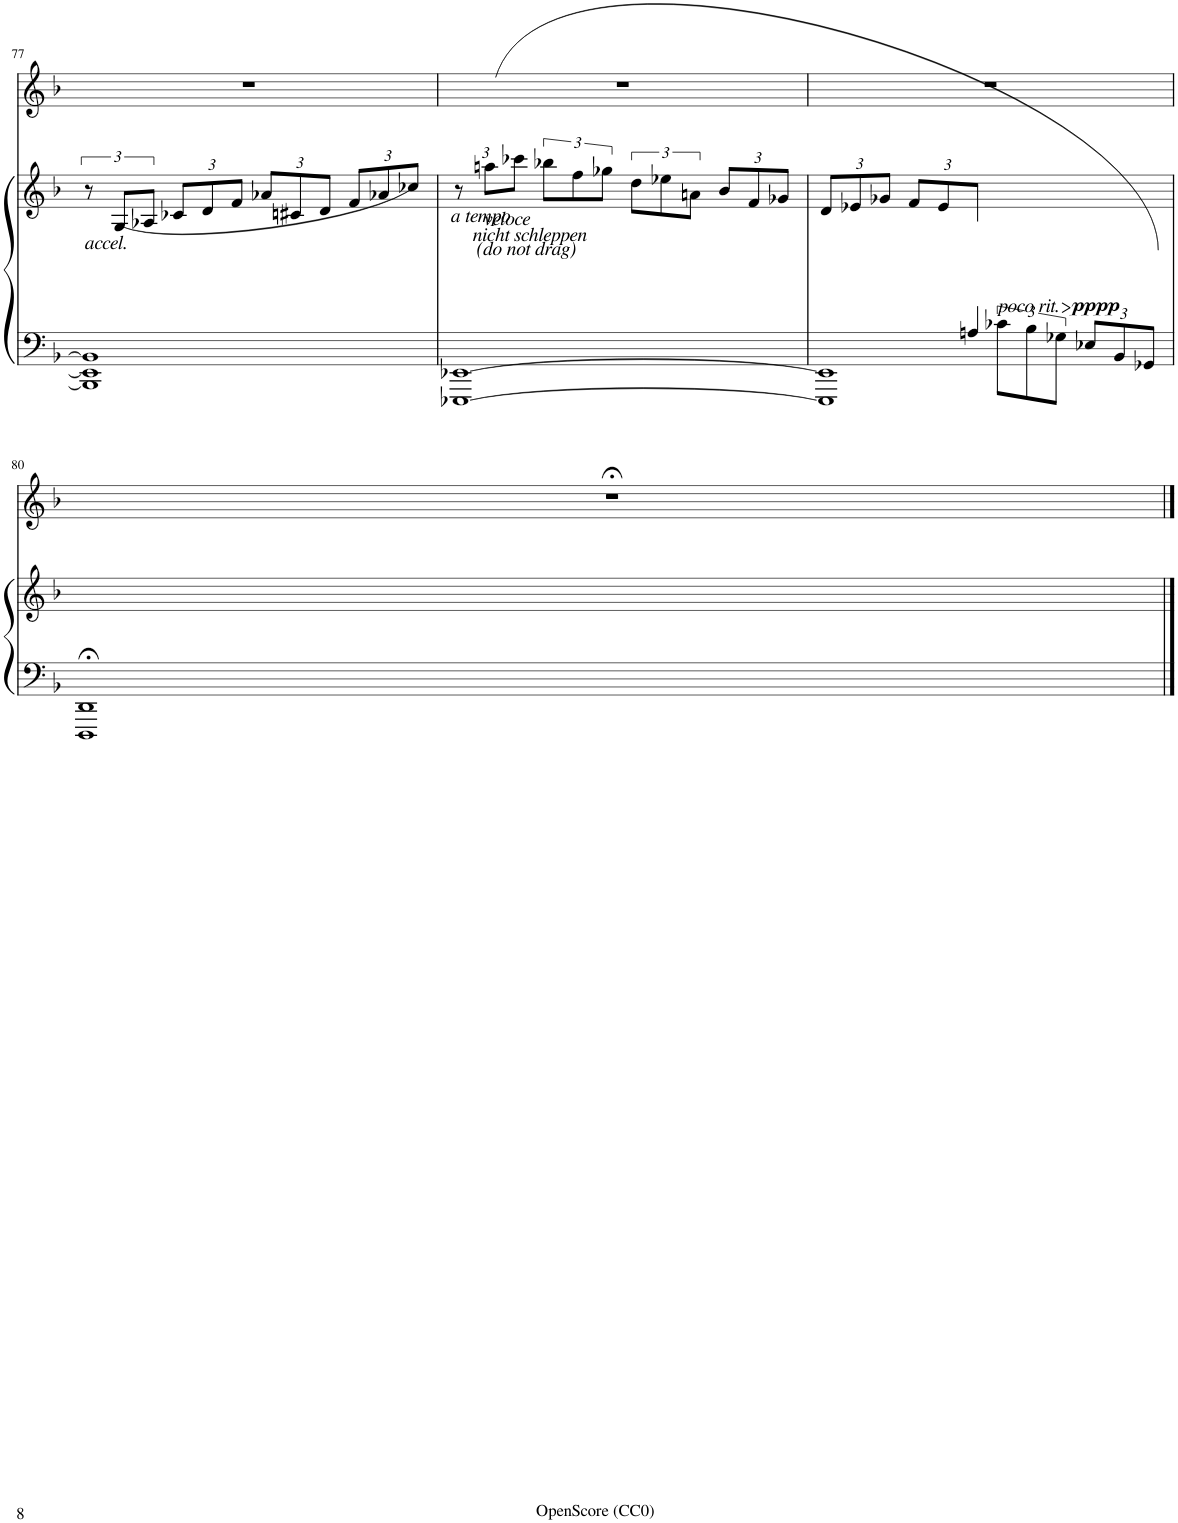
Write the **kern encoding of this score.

**kern	**kern	**dynam	**kern
*part2	*part2	*part2	*part1
*staff3	*staff2	*staff2/3	*staff1
*I"Piano	*	*	*I"Voice
*I'Pno	*	*	*
!!LO:PB:g=z
*clefF4	*clefG2	*	*clefG2
*k[b-]	*k[b-]	*	*k[b-]
*M4/4	*M4/4	*	*M4/4
=77	=77	=77	=77
!	!LO:TX:b:i:t=accel.	!	!
1BBB-] 1EE-] 1BB-]	12r	.	1r
.	(12G/L	.	.
.	12A-X/J	.	.
*	*Xbrackettup	*	*
.	12c-X/L	.	.
.	12d/	.	.
.	12f/J	.	.
.	12a-X/L	.	.
.	12c-/	.	.
.	12d/J	.	.
.	12f/L	.	.
.	12a-X/	.	.
.	12cc-X/J)	.	.
=78	=78	=78	=78
[1EEE-X [1EE-X	12r	.	1r
!	!LO:TX:b:i:t=nicht schleppen	!	!
!	!LO:TX:b:i:t=veloce	!	!
!	!LO:TX:b:i:t=(do not drag)	!	!
!	!LO:TX:b:i:t=a tempo	!	!
.	(12aan\L	.	.
.	12ccc-X\J	.	.
*	*brackettup	*	*
.	12bb-X\L	.	.
.	12ff\	.	.
.	12gg-X\J	.	.
.	12dd\L	.	.
.	12ee-X\	.	.
.	12an\J	.	.
*	*Xbrackettup	*	*
.	12b-/L	.	.
.	12f/	.	.
.	12g-X/J	.	.
=79	=79	=79	=79
*^	*	*	*
*	*^	*	*	*
2ryy	1EEE-] 1EE-]	4ryy	12d/L	.	1r
.	.	.	12e-X/	.	.
.	.	.	12g-X/J	.	.
*	*	*Xbrackettup	*	*	*
.	.	12ryy	12f/L	.	.
.	.	12ryy	12e-/	.	.
.	.	12An/	12An/J	.	.
*brackettup	*	*	*	*	*
!	!	!	!LO:TX:b:i:t=poco rit.	!	!
12c-X\L	.	2ryy	4ryy	.	.
12B-\	.	.	.	.	.
12G-X\J	.	.	.	.	.
*Xbrackettup	*	*	*	*	*
!	!	!	!	!LO:DY:b	!
12E-X/L	.	.	4ryy	pppp	.
12BB-/	.	.	.	.	.
12GG-X/J)	.	.	.	.	.
*v	*v	*v	*	*	*
!!LO:LB:g=z
=80	=80	=80	=80
1DDD;< 1DD;<	1ryy	.	1r;<
==	==	==	==
*-	*-	*-	*-
